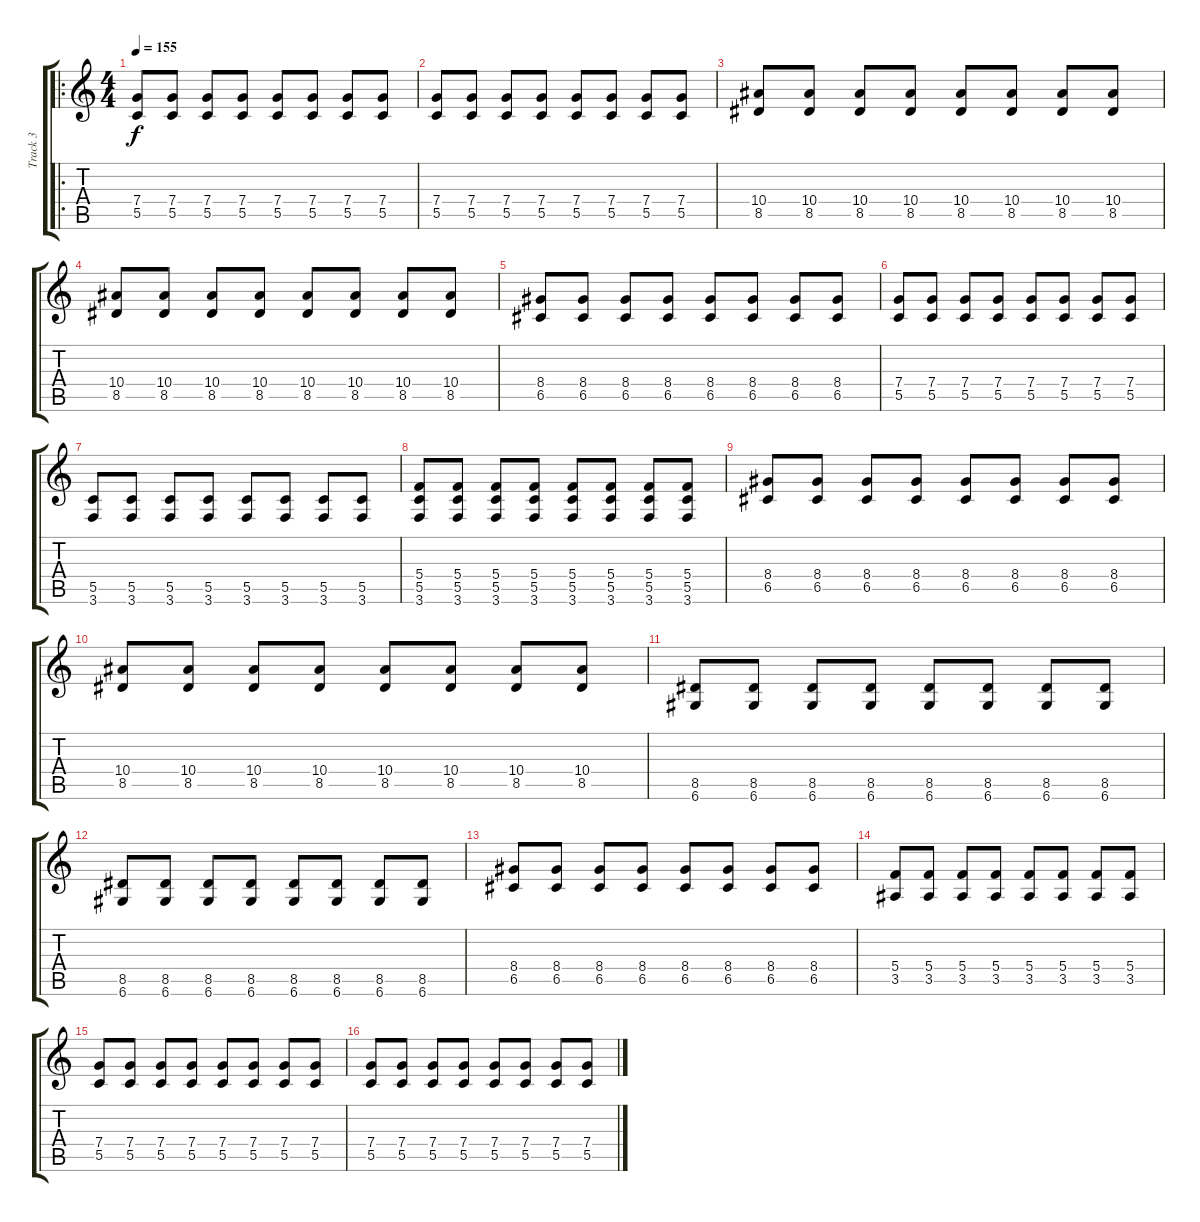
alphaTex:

\track ("Track 3" "Track 3") {instrument distortionguitar}
\staff {score tabs}
\tuning (D4 A3 F3 C3 G2 D2) {hide}
\ro
\ts (4 4)
\tempo 155
\clef g2
\ks c
(7.4 5.5).8{dy f instrument distortionguitar} (7.4 5.5).8 (7.4 5.5).8 (7.4 5.5).8 (7.4 5.5).8 (7.4 5.5).8 (7.4 5.5).8 (7.4 5.5).8 |
(7.4 5.5).8 (7.4 5.5).8 (7.4 5.5).8 (7.4 5.5).8 (7.4 5.5).8 (7.4 5.5).8 (7.4 5.5).8 (7.4 5.5).8 |
(10.4 8.5).8 (10.4 8.5).8 (10.4 8.5).8 (10.4 8.5).8 (10.4 8.5).8 (10.4 8.5).8 (10.4 8.5).8 (10.4 8.5).8 |
(10.4 8.5).8 (10.4 8.5).8 (10.4 8.5).8 (10.4 8.5).8 (10.4 8.5).8 (10.4 8.5).8 (10.4 8.5).8 (10.4 8.5).8 |
(8.4 6.5).8 (8.4 6.5).8 (8.4 6.5).8 (8.4 6.5).8 (8.4 6.5).8 (8.4 6.5).8 (8.4 6.5).8 (8.4 6.5).8 |
(7.4 5.5).8 (7.4 5.5).8 (7.4 5.5).8 (7.4 5.5).8 (7.4 5.5).8 (7.4 5.5).8 (7.4 5.5).8 (7.4 5.5).8 |
(5.5 3.6).8 (5.5 3.6).8 (5.5 3.6).8 (5.5 3.6).8 (5.5 3.6).8 (5.5 3.6).8 (5.5 3.6).8 (5.5 3.6).8 |
(5.4 5.5 3.6).8 (5.4 5.5 3.6).8 (5.4 5.5 3.6).8 (5.4 5.5 3.6).8 (5.4 5.5 3.6).8 (5.4 5.5 3.6).8 (5.4 5.5 3.6).8 (5.4 5.5 3.6).8 |
(8.4 6.5).8 (8.4 6.5).8 (8.4 6.5).8 (8.4 6.5).8 (8.4 6.5).8 (8.4 6.5).8 (8.4 6.5).8 (8.4 6.5).8 |
(10.4 8.5).8 (10.4 8.5).8 (10.4 8.5).8 (10.4 8.5).8 (10.4 8.5).8 (10.4 8.5).8 (10.4 8.5).8 (10.4 8.5).8 |
(8.5 6.6).8 (8.5 6.6).8 (8.5 6.6).8 (8.5 6.6).8 (8.5 6.6).8 (8.5 6.6).8 (8.5 6.6).8 (8.5 6.6).8 |
(8.5 6.6).8 (8.5 6.6).8 (8.5 6.6).8 (8.5 6.6).8 (8.5 6.6).8 (8.5 6.6).8 (8.5 6.6).8 (8.5 6.6).8 |
(8.4 6.5).8 (8.4 6.5).8 (8.4 6.5).8 (8.4 6.5).8 (8.4 6.5).8 (8.4 6.5).8 (8.4 6.5).8 (8.4 6.5).8 |
(5.4 3.5).8 (5.4 3.5).8 (5.4 3.5).8 (5.4 3.5).8 (5.4 3.5).8 (5.4 3.5).8 (5.4 3.5).8 (5.4 3.5).8 |
(7.4 5.5).8 (7.4 5.5).8 (7.4 5.5).8 (7.4 5.5).8 (7.4 5.5).8 (7.4 5.5).8 (7.4 5.5).8 (7.4 5.5).8 |
(7.4 5.5).8 (7.4 5.5).8 (7.4 5.5).8 (7.4 5.5).8 (7.4 5.5).8 (7.4 5.5).8 (7.4 5.5).8 (7.4 5.5).8
